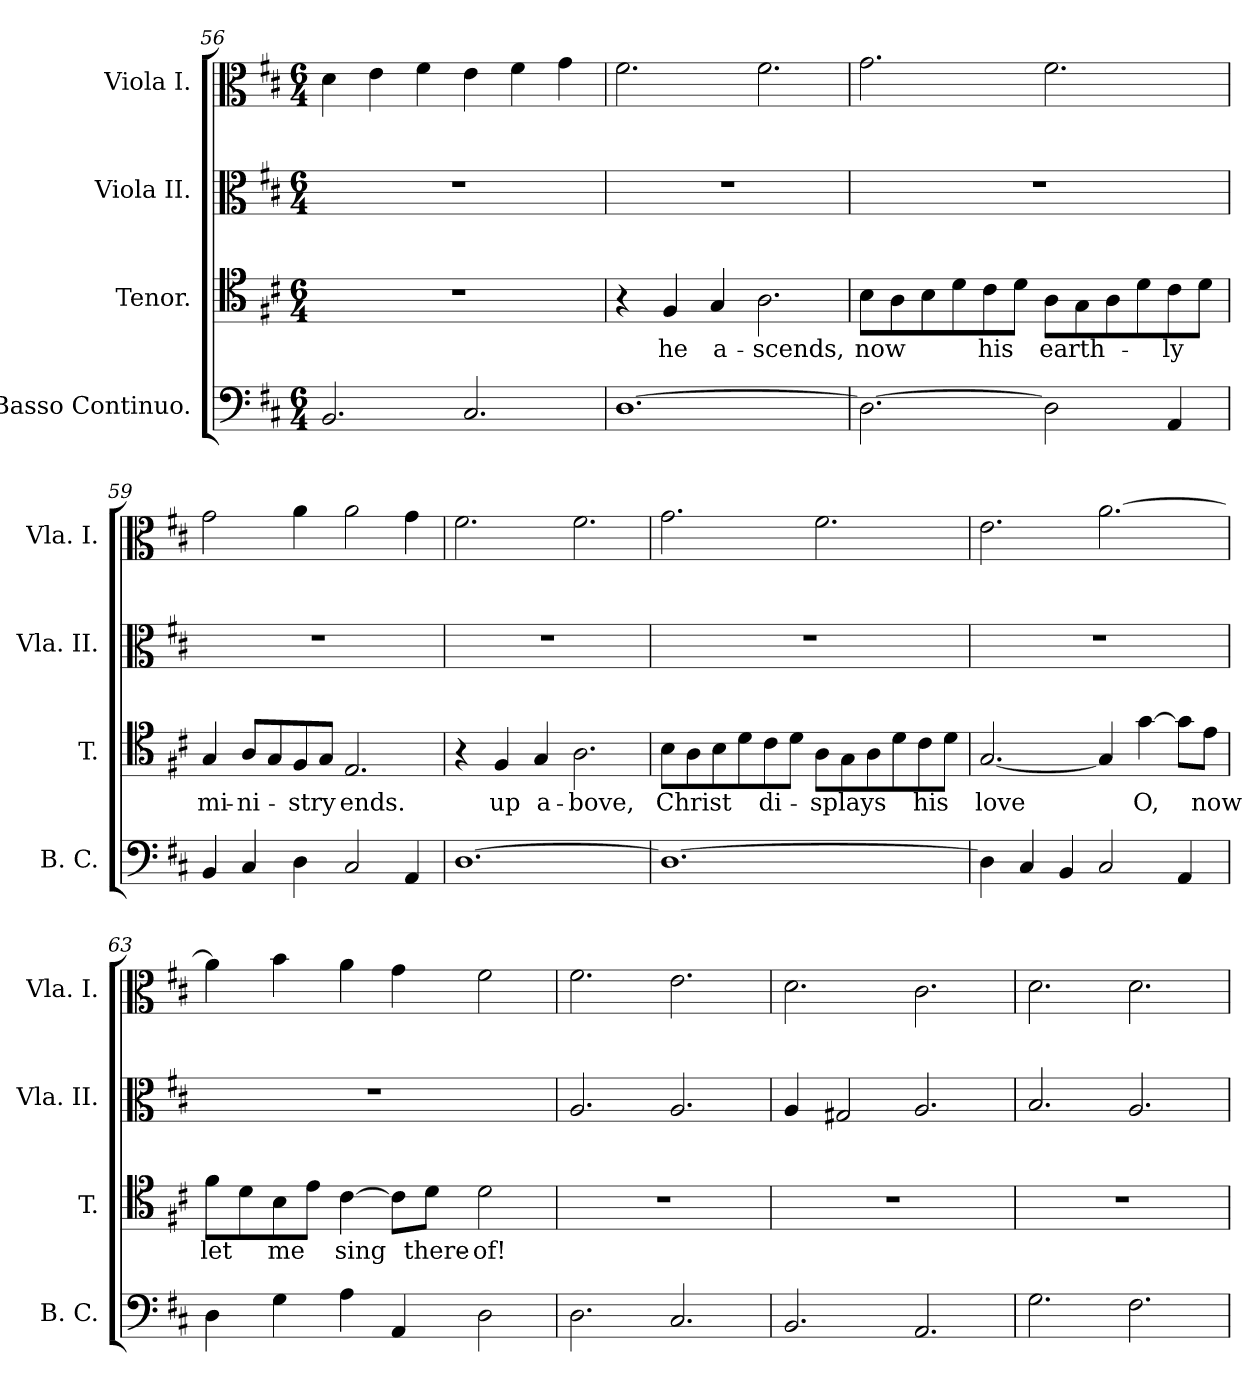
**kern	**kern	**text	**kern	**kern
*part4	*part3	*part3	*part2	*part1
*staff4	*staff3	*staff3	*staff2	*staff1
*I"Basso Continuo.	*I"Tenor.	*	*I"Viola II.	*I"Viola I.
*I'B. C.	*I'T.	*	*I'Vla. II.	*I'Vla. I.
*clefF4	*clefC4	*	*clefC3	*clefC3
*k[f#c#]	*k[f#c#]	*	*k[f#c#]	*k[f#c#]
*M6/4	*M6/4	*	*M6/4	*M6/4
=56	=56	=56	=56	=56
2.BB/	1.r	.	1.r	4d\
.	.	.	.	4e\
.	.	.	.	4f#\
2.C#/	.	.	.	4e\
.	.	.	.	4f#\
.	.	.	.	4g\
=57	=57	=57	=57	=57
[1.D	4r	.	1.r	2.f#\
!	!	!LO:LY:b	!	!
.	4F#/	he	.	.
!	!	!LO:LY:b	!	!
.	4G/	a-	.	.
!	!	!LO:LY:b	!	!
.	2.A\	-scends,	.	2.f#\
=58	=58	=58	=58	=58
!	!	!LO:LY:b	!	!
2.D\_	8B\L	-now	1.r	2.g\
.	8A\	.	.	.
.	8B\	.	.	.
.	8d\	.	.	.
!	!	!LO:LY:b	!	!
.	8c#\	his	.	.
.	8d\J	.	.	.
!	!	!LO:LY:b	!	!
2D\]	8A\L	earth-	.	2.f#\
.	8G\	.	.	.
.	8A\	.	.	.
.	8d\	.	.	.
!	!	!LO:LY:b	!	!
4AA/	8c#\	-ly	.	.
.	8d\J	.	.	.
=59	=59	=59	=59	=59
!	!	!LO:LY:b	!	!
4BB/	4G/	mi-	1.r	2g\
!	!	!LO:LY:b	!	!
4C#/	8A/L	-ni-	.	.
.	8G/	.	.	.
!	!	!LO:LY:b	!	!
4D\	8F#/	-stry	.	4a\
.	8G/J	.	.	.
!	!	!LO:LY:b	!	!
2C#/	2.E/	ends.	.	2a\
4AA/	.	.	.	4g\
=60	=60	=60	=60	=60
[1.D	4r	.	1.r	2.f#\
!	!	!LO:LY:b	!	!
.	4F#/	up	.	.
!	!	!LO:LY:b	!	!
.	4G/	a-	.	.
!	!	!LO:LY:b	!	!
.	2.A\	-bove,	.	2.f#\
=61	=61	=61	=61	=61
!	!	!LO:LY:b	!	!
1.D_	8B\L	Christ	1.r	2.g\
.	8A\	.	.	.
.	8B\	.	.	.
.	8d\	.	.	.
!	!	!LO:LY:b	!	!
.	8c#\	di-	.	.
.	8d\J	.	.	.
!	!	!LO:LY:b	!	!
.	8A\L	-splays	.	2.f#\
.	8G\	.	.	.
.	8A\	.	.	.
.	8d\	.	.	.
!	!	!LO:LY:b	!	!
.	8c#\	-his	.	.
.	8d\J	.	.	.
=62	=62	=62	=62	=62
!	!	!LO:LY:b	!	!
4D\]	[2.G/	love	1.r	2.e\
4C#/	.	.	.	.
4BB/	.	.	.	.
2C#/	4G/]	.	.	[2.a\
!	!	!LO:LY:b	!	!
.	[4g\	O,	.	.
4AA/	8g\L]	.	.	.
!	!	!LO:LY:b	!	!
.	8e\J	now	.	.
=63	=63	=63	=63	=63
!	!	!LO:LY:b	!	!
4D\	8f#\L	-let	1.r	4a\]
.	8d\	.	.	.
!	!	!LO:LY:b	!	!
4G\	8B\	me	.	4b\
.	8e\J	.	.	.
!	!	!LO:LY:b	!	!
4A\	[4c#\	sing	.	4a\
4AA/	8c#\L]	.	.	4g\
!	!	!LO:LY:b	!	!
.	8d\J	there-	.	.
!	!	!LO:LY:b	!	!
2D\	2d\	-of!	.	2f#\
=64	=64	=64	=64	=64
2.D\	1.r	.	2.A/	2.f#\
2.C#/	.	.	2.A/	2.e\
=65	=65	=65	=65	=65
2.BB/	1.r	.	4A/	2.d\
.	.	.	2G#X/	.
2.AA/	.	.	2.A/	2.c#\
=66	=66	=66	=66	=66
2.G\	1.r	.	2.B/	2.d\
2.F#\	.	.	2.A/	2.d\
=	=	=	=	=
*-	*-	*-	*-	*-
